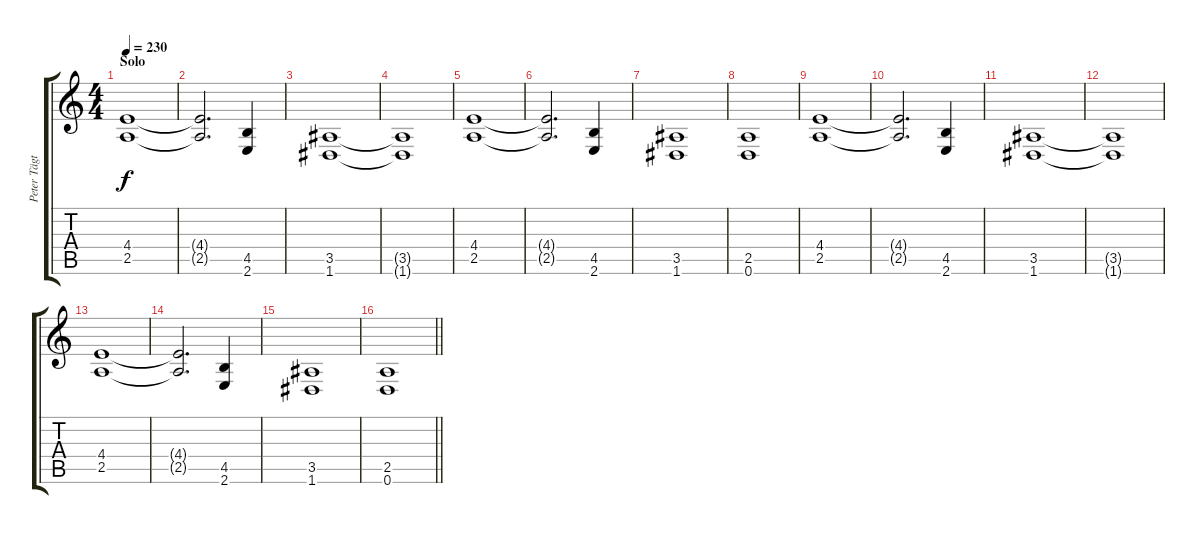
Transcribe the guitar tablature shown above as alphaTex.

\track ("Peter Tägtgren" "Peter Tägt") {instrument distortionguitar}
\staff {score tabs}
\tuning (D4 A3 F3 C3 G2 D2) {hide}
\ts (4 4)
\section ("" "Solo")
\tempo 230
\clef g2
\ks c
(4.4 2.5).1{dy f} |
(4.4{t} 2.5{t}).2{d} (4.5 2.6).4 |
(3.5 1.6).1 |
(3.5{t} 1.6{t}).1 |
(4.4 2.5).1 |
(4.4{t} 2.5{t}).2{d} (4.5 2.6).4 |
(3.5 1.6).1 |
(2.5 0.6).1 |
(4.4 2.5).1 |
(4.4{t} 2.5{t}).2{d} (4.5 2.6).4 |
(3.5 1.6).1 |
(3.5{t} 1.6{t}).1 |
(4.4 2.5).1 |
(4.4{t} 2.5{t}).2{d} (4.5 2.6).4 |
(3.5 1.6).1 |
\barLineRight lightlight
(2.5 0.6).1
